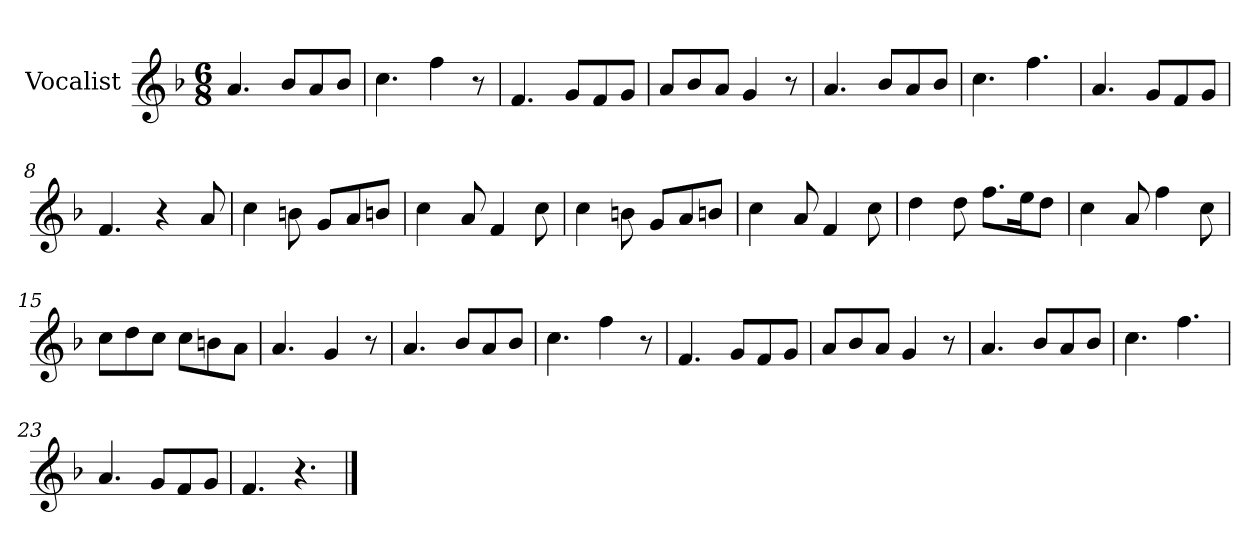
**kern
*part1
*staff1
*I"Vocalist
*k[b-]
*F:
*M6/8
=1
4.a
8b-L
8a
8b-J
=2
4.cc
4ff
8r
=3
4.f
8gL
8f
8gJ
=4
8aL
8b-
8aJ
4g
8r
=5
4.a
8b-L
8a
8b-J
=6
4.cc
4.ff
=7
4.a
8gL
8f
8gJ
=8
4.f
4r
8a
=9
4cc
8bn
8gL
8a
8bnJ
=10
4cc
8a
4f
8cc
=11
4cc
8bn
8gL
8a
8bnJ
=12
4cc
8a
4f
8cc
=13
4dd
8dd
8.ffL
16eeK
8ddJ
=14
4cc
8a
4ff
8cc
=15
8ccL
8dd
8ccJ
8ccL
8bn
8aJ
=16
4.a
4g
8r
=17
4.a
8b-L
8a
8b-J
=18
4.cc
4ff
8r
=19
4.f
8gL
8f
8gJ
=20
8aL
8b-
8aJ
4g
8r
=21
4.a
8b-L
8a
8b-J
=22
4.cc
4.ff
=23
4.a
8gL
8f
8gJ
=24
4.f
4.r
==
*-
